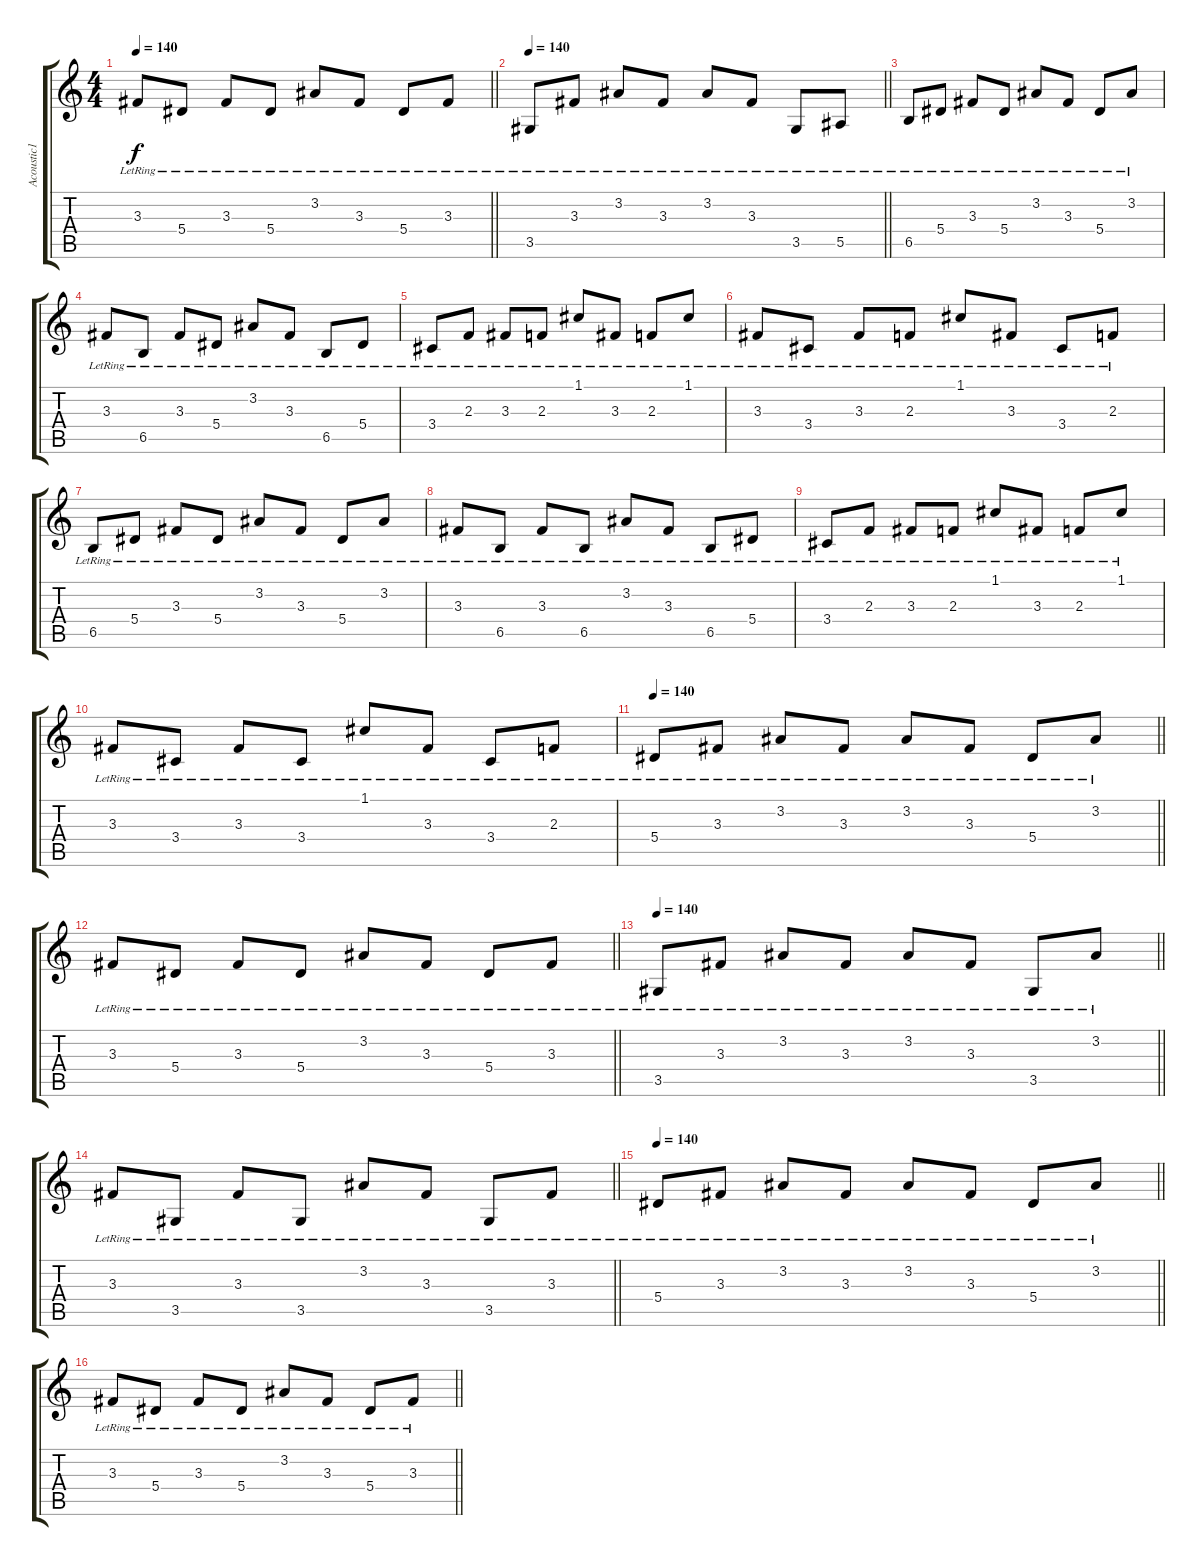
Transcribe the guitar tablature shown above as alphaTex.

\track ("Acoustic1" "Acoustic1") {instrument acousticguitarsteel}
\staff {score tabs}
\tuning (C4 G3 Eb3 Bb2 F2 C2) {hide}
\ts (4 4)
\tempo 140
\clef g2
\barLineRight lightlight
\ks c
3.3{lr}.8{dy f} 5.4{lr}.8 3.3{lr}.8 5.4{lr}.8 3.2{lr}.8 3.3{lr}.8 5.4{lr}.8 3.3{lr}.8 |
\tempo 140
\barLineRight lightlight
3.5{lr}.8 3.3{lr}.8 3.2{lr}.8 3.3{lr}.8 3.2{lr}.8 3.3{lr}.8 3.5{lr}.8 5.5{lr}.8 |
6.5{lr}.8 5.4{lr}.8 3.3{lr}.8 5.4{lr}.8 3.2{lr}.8 3.3{lr}.8 5.4{lr}.8 3.2{lr}.8 |
3.3{lr}.8 6.5{lr}.8 3.3{lr}.8 5.4{lr}.8 3.2{lr}.8 3.3{lr}.8 6.5{lr}.8 5.4{lr}.8 |
3.4{lr}.8 2.3{lr}.8 3.3{lr}.8 2.3{lr}.8 1.1{lr}.8 3.3{lr}.8 2.3{lr}.8 1.1{lr}.8 |
3.3{lr}.8 3.4{lr}.8 3.3{lr}.8 2.3{lr}.8 1.1{lr}.8 3.3{lr}.8 3.4{lr}.8 2.3{lr}.8 |
6.5{lr}.8 5.4{lr}.8 3.3{lr}.8 5.4{lr}.8 3.2{lr}.8 3.3{lr}.8 5.4{lr}.8 3.2{lr}.8 |
3.3{lr}.8 6.5{lr}.8 3.3{lr}.8 6.5{lr}.8 3.2{lr}.8 3.3{lr}.8 6.5{lr}.8 5.4{lr}.8 |
3.4{lr}.8 2.3{lr}.8 3.3{lr}.8 2.3{lr}.8 1.1{lr}.8 3.3{lr}.8 2.3{lr}.8 1.1{lr}.8 |
3.3{lr}.8 3.4{lr}.8 3.3{lr}.8 3.4{lr}.8 1.1{lr}.8 3.3{lr}.8 3.4{lr}.8 2.3{lr}.8 |
\tempo 140
\barLineRight lightlight
5.4{lr}.8 3.3{lr}.8 3.2{lr}.8 3.3{lr}.8 3.2{lr}.8 3.3{lr}.8 5.4{lr}.8 3.2{lr}.8 |
\barLineRight lightlight
3.3{lr}.8 5.4{lr}.8 3.3{lr}.8 5.4{lr}.8 3.2{lr}.8 3.3{lr}.8 5.4{lr}.8 3.3{lr}.8 |
\tempo 140
\barLineRight lightlight
3.5{lr}.8 3.3{lr}.8 3.2{lr}.8 3.3{lr}.8 3.2{lr}.8 3.3{lr}.8 3.5{lr}.8 3.2{lr}.8 |
\barLineRight lightlight
3.3{lr}.8 3.5{lr}.8 3.3{lr}.8 3.5{lr}.8 3.2{lr}.8 3.3{lr}.8 3.5{lr}.8 3.3{lr}.8 |
\tempo 140
\barLineRight lightlight
5.4{lr}.8 3.3{lr}.8 3.2{lr}.8 3.3{lr}.8 3.2{lr}.8 3.3{lr}.8 5.4{lr}.8 3.2{lr}.8 |
\barLineRight lightlight
3.3{lr}.8 5.4{lr}.8 3.3{lr}.8 5.4{lr}.8 3.2{lr}.8 3.3{lr}.8 5.4{lr}.8 3.3{lr}.8
